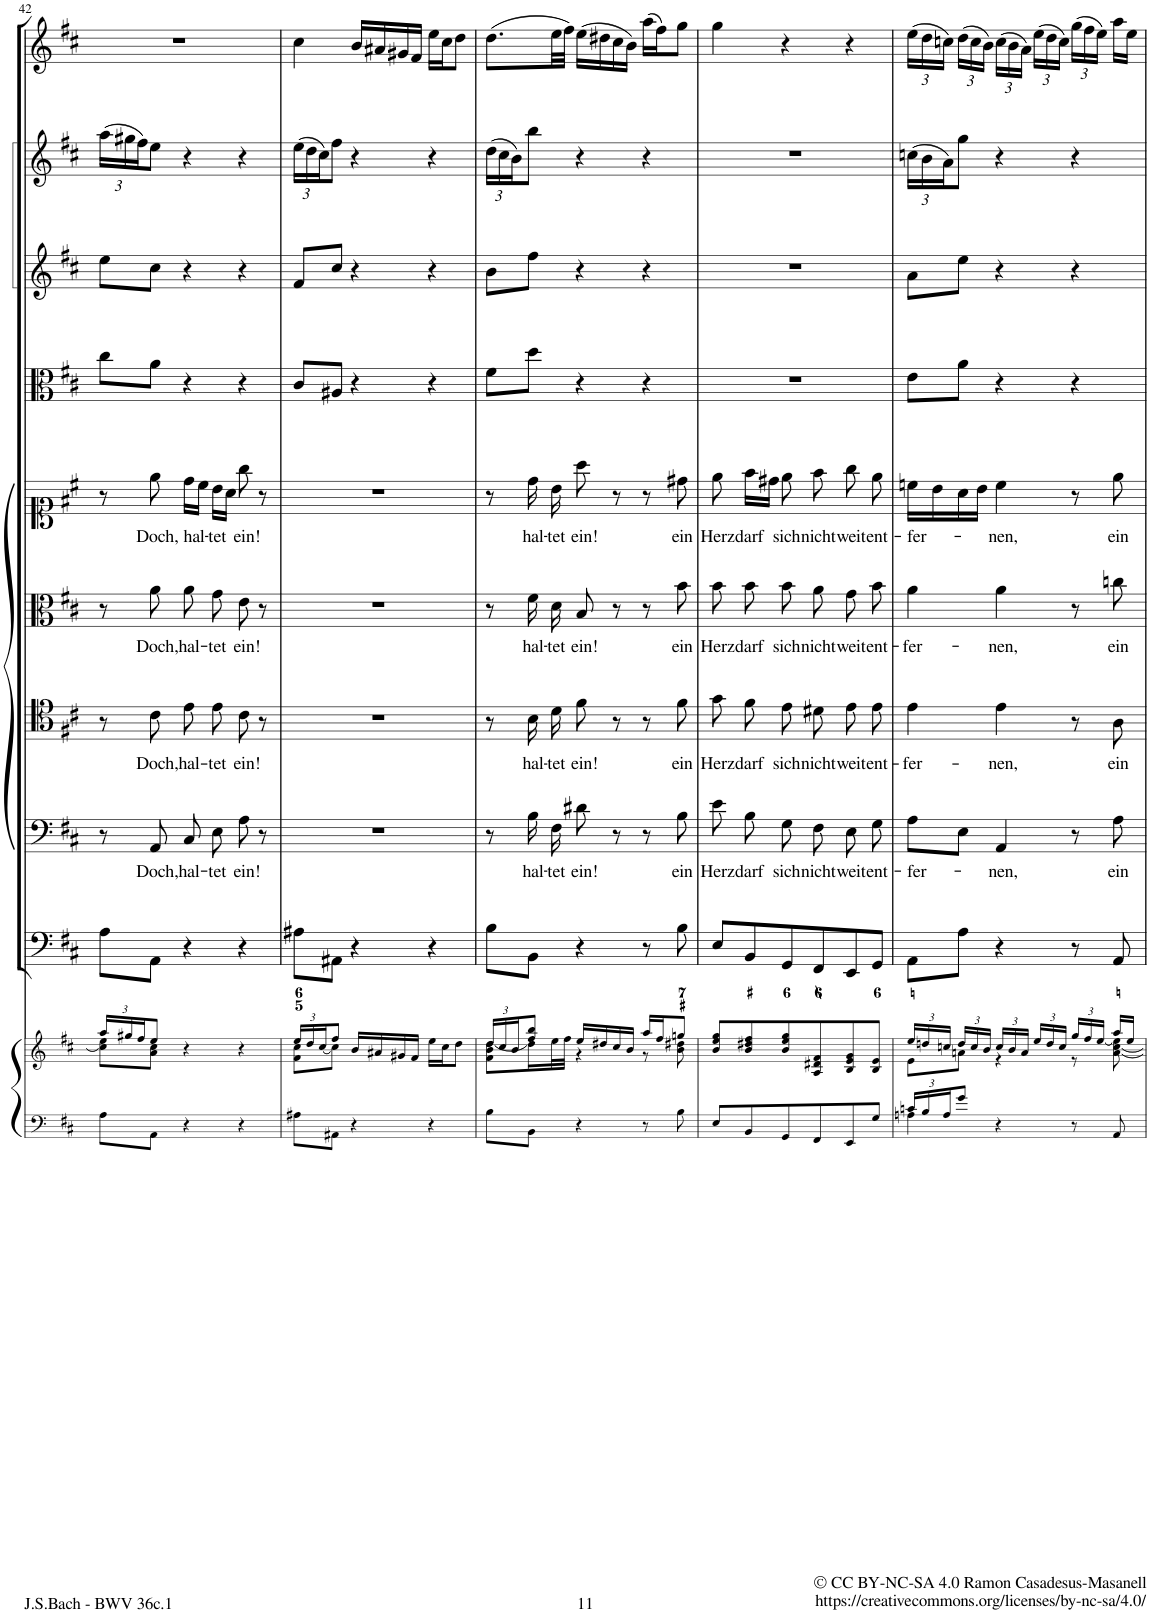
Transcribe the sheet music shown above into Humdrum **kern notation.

**kern	**kern	**kern	**kern	**text	**kern	**text	**kern	**text	**kern	**text	**kern	**kern	**kern	**kern
*part10	*part10	*part9	*part8	*part8	*part7	*part7	*part6	*part6	*part5	*part5	*part4	*part3	*part2	*part1
*staff11	*staff10	*staff9	*staff8	*staff8	*staff7	*staff7	*staff6	*staff6	*staff5	*staff5	*staff4	*staff3	*staff2	*staff1
*I"Piano reduction	*	*I"Continuo.	*I"Basso	*	*I"Tenore	*	*I"Alto	*	*I"Soprano	*	*I"Viola.	*I"Violino II	*I"Violino I	*I"Oboe d'amore I. II.
*I'Pno	*	*	*	*	*	*	*	*	*	*	*I'Vla	*	*I'Vln	*I'Ob
!!LO:PB:g=z
*clefF4	*clefG2	*clefF4	*clefF4	*	*clefC4	*	*clefC3	*	*clefC1	*	*clefC3	*clefG2	*clefG2	*clefG2
*k[f#c#]	*k[f#c#]	*k[f#c#]	*k[f#c#]	*	*k[f#c#]	*	*k[f#c#]	*	*k[f#c#]	*	*k[f#c#]	*k[f#c#]	*k[f#c#]	*k[f#c#]
*M3/4	*M3/4	*M3/4	*M3/4	*	*M3/4	*	*M3/4	*	*M3/4	*	*M3/4	*M3/4	*M3/4	*M3/4
*	*Xbrackettup	*	*	*	*	*	*	*	*	*	*	*	*Xbrackettup	*
=42	=42	=42	=42	=42	=42	=42	=42	=42	=42	=42	=42	=42	=42	=42
*	*^	*	*	*	*	*	*	*	*	*	*	*	*	*
8A\L	24aa/LL	8cc#\] 8ee\L	8A\L	8r	.	8r	.	8r	.	8r	.	8cc#\L	8ee\L	(24aa\LL	2.r
.	24gg#X/	.	.	.	.	.	.	.	.	.	.	.	.	24gg#X\	.
.	24ff#/J	.	.	.	.	.	.	.	.	.	.	.	.	24ff#\J)	.
!	!	!	!	!	!LO:LY:b	!	!LO:LY:b	!	!LO:LY:b	!	!LO:LY:b	!	!	!	!
8AA\J	8ee/J	8a\ 8cc#\J	8AA\J	8AA/	Doch,	8c#\	Doch,	8a\	Doch,	8ee\	Doch,	8a\J	8cc#\J	8ee\J	.
!	!	!	!	!	!LO:LY:b	!	!LO:LY:b	!	!LO:LY:b	!	!LO:LY:b	!	!	!	!
4r	4r	4ryy	4r	8C#/	hal-	8e\L	hal-	8a\L	hal-	16dd\LL	hal-	4r	4r	4r	.
.	.	.	.	.	.	.	.	.	.	16cc#\JJ	.	.	.	.	.
!	!	!	!	!	!LO:LY:b	!	!LO:LY:b	!	!LO:LY:b	!	!LO:LY:b	!	!	!	!
.	.	.	.	8E\	-tet	8e\J	-tet	8g\J	-tet	16b\LL	tet	.	.	.	.
.	.	.	.	.	.	.	.	.	.	16a\JJ	.	.	.	.	.
!	!	!	!	!	!LO:LY:b	!	!LO:LY:b	!	!LO:LY:b	!	!LO:LY:b	!	!	!	!
4r	4r	4ryy	4r	8A\	ein!	8c#\	ein!	8e\	ein!	8gg\	ein!	4r	4r	4r	.
.	.	.	.	8r	.	8r	.	8r	.	8r	.	.	.	.	.
=43	=43	=43	=43	=43	=43	=43	=43	=43	=43	=43	=43	=43	=43	=43	=43
8A#X\L	24ee/LL	8f#\ 8cc#\L	8A#X\L	2.r	.	2.r	.	2.r	.	2.r	.	8c#/L	8f#/L	(24ee\LL	4cc#\
.	24dd/	.	.	.	.	.	.	.	.	.	.	.	.	24dd\	.
.	[<24cc#/J	.	.	.	.	.	.	.	.	.	.	.	.	24cc#\J)	.
8AA#X\J	8ff#/J	8cc#\J]	8AA#X\J	.	.	.	.	.	.	.	.	8A#X/J	8cc#/J	8ff#\J	.
4r	16b/LL	4ryy	4r	.	.	.	.	.	.	.	.	4r	4r	4r	16b/LL
.	16a#X/	.	.	.	.	.	.	.	.	.	.	.	.	.	16a#X/
.	16g#X/	.	.	.	.	.	.	.	.	.	.	.	.	.	16g#X/
.	16f#/JJ	.	.	.	.	.	.	.	.	.	.	.	.	.	16f#/JJ
4r	16ee\LL	4ryy	4r	.	.	.	.	.	.	.	.	4r	4r	4r	16ee\LL
.	16cc#\J	.	.	.	.	.	.	.	.	.	.	.	.	.	16cc#\J
.	8dd\J	.	.	.	.	.	.	.	.	.	.	.	.	.	8dd\J
=44	=44	=44	=44	=44	=44	=44	=44	=44	=44	=44	=44	=44	=44	=44	=44
8B\L	24dd/LL	8f#\ 8b\ [8dd\L	8B\L	8r	.	8r	.	8r	.	8r	.	8f#\L	8b\L	(24dd\LL	(8.dd\L
.	24cc#/	.	.	.	.	.	.	.	.	.	.	.	.	24cc#\	.
.	24b/J	.	.	.	.	.	.	.	.	.	.	.	.	24b\J)	.
!	!	!	!	!	!LO:LY:b	!	!LO:LY:b	!	!LO:LY:b	!	!LO:LY:b	!	!	!	!
8BB\J	8ff#/ 8bb/J	16dd\L]	8BB\J	16B\	hal-	16B\LL	hal-	16f#\LL	hal-	16dd\	hal-	8dd\J	8ff#\J	8bb\J	.
!	!	!	!	!	!LO:LY:b	!	!LO:LY:b	!	!LO:LY:b	!	!LO:LY:b	!	!	!	!
.	.	32ee\L	.	16F#\	-tet	16d\JJ	-tet	16d\JJ	-tet	16b\	-tet	.	.	.	32ee\LL
.	.	32ff#\JJJ	.	.	.	.	.	.	.	.	.	.	.	.	32ff#\JJJ)
!	!	!	!	!	!LO:LY:b	!	!LO:LY:b	!	!LO:LY:b	!	!LO:LY:b	!	!	!	!
4r	16ee/LL	4r	4r	8d#X\	ein!	8f#\	ein!	8B/	ein!	8aa\	ein!	4r	4r	4r	(16ee\LL
.	16dd#X/	.	.	.	.	.	.	.	.	.	.	.	.	.	16dd#X\
.	16cc#/	.	.	8r	.	8r	.	8r	.	8r	.	.	.	.	16cc#\
.	16b/JJ	.	.	.	.	.	.	.	.	.	.	.	.	.	16b\JJ)
8r	16aa/LL	8r	8r	8r	.	8r	.	8r	.	8r	.	4r	4r	4r	(16aa\LL
.	16ff#/J	.	.	.	.	.	.	.	.	.	.	.	.	.	16ff#\J)
!	!	!	!	!	!LO:LY:b	!	!LO:LY:b	!	!LO:LY:b	!	!LO:LY:b	!	!	!	!
8B\	8ggn/J	8b\ 8dd#X\	8B\	8B\	ein	8f#\	ein	8b\	ein	8dd#X\	ein	.	.	.	8gg\J
=45	=45	=45	=45	=45	=45	=45	=45	=45	=45	=45	=45	=45	=45	=45	=45
!	!	!	!	!	!LO:LY:b	!	!LO:LY:b	!	!LO:LY:b	!	!LO:LY:b	!	!	!	!
*	*v	*v	*	*	*	*	*	*	*	*	*	*	*	*	*
8E/L	8b/ 8ee/ 8gg/L	8E/L	8e\	Herz	8g\L	Herz	8b\L	Herz	8ee\	Herz	2.r	2.r	2.r	4gg\
!	!	!	!	!LO:LY:b	!	!LO:LY:b	!	!LO:LY:b	!	!LO:LY:b	!	!	!	!
8BB/	8b/ 8dd#X/ 8ff#/	8BB/	8B\	darf	8f#\J	darf	8b\J	darf	16ff#\LL	darf	.	.	.	.
.	.	.	.	.	.	.	.	.	16dd#X\JJ	.	.	.	.	.
!	!	!	!	!LO:LY:b	!	!LO:LY:b	!	!LO:LY:b	!	!LO:LY:b	!	!	!	!
8GG/	8b/ 8ee/ 8gg/	8GG/	8G\	sich	8e\L	sich	8b\L	sich	8ee\	sich	.	.	.	4r
!	!	!	!	!LO:LY:b	!	!LO:LY:b	!	!LO:LY:b	!	!LO:LY:b	!	!	!	!
8FF#/	8A/ 8d#X/ 8f#/	8FF#/	8F#\	nicht	8d#X\J	nicht	8a\J	nicht	8ff#\	nicht	.	.	.	.
!	!	!	!	!LO:LY:b	!	!LO:LY:b	!	!LO:LY:b	!	!LO:LY:b	!	!	!	!
8EE/	8B/ 8e/ 8g/	8EE/	8E\	weit	8e\L	weit	8g\L	weit	8gg\	weit	.	.	.	4r
!	!	!	!	!LO:LY:b	!	!LO:LY:b	!	!LO:LY:b	!	!LO:LY:b	!	!	!	!
8G/J	8B/ 8e/J	8GG/J	8G\	ent-	8e\J	ent-	8b\J	ent-	8ee\	ent-	.	.	.	.
=46	=46	=46	=46	=46	=46	=46	=46	=46	=46	=46	=46	=46	=46	=46
*Xbrackettup	*	*	*	*	*	*	*	*	*	*	*	*	*	*
*^	*^	*	*	*	*	*	*	*	*	*	*	*	*	*
!	!	!	!	!	!	!LO:LY:b	!	!LO:LY:b	!	!LO:LY:b	!	!LO:LY:b	!	!	!	!
*	*	*	*	*	*	*	*	*	*	*	*	*	*	*	*	*Xbrackettup
24cn/LL	4An\	24ee/LL	8e\L	8AA\L	8A\L	fer-	4e\	fer-	4a\	fer-	16ccn\LL	-fer-	8e\L	8a\L	(24ccn\LL	(24ee\LL
24B/	.	24ddn/	.	.	.	.	.	.	.	.	.	.	.	.	24b\	24dd\
.	.	.	.	.	.	.	.	.	.	.	16b\	.	.	.	.	.
24A/J	.	24ccn/JJ	.	.	.	.	.	.	.	.	.	.	.	.	24a\J)	24ccn\JJ)
8g/J	.	24dd/LL	8an\J	8A\J	8E\J	.	.	.	.	.	16a\	.	8a\J	8ee\J	8gg\J	(24dd\LL
.	.	24cc/	.	.	.	.	.	.	.	.	.	.	.	.	.	24cc\
.	.	.	.	.	.	.	.	.	.	.	16b\JJ	.	.	.	.	.
.	.	24b/JJ	.	.	.	.	.	.	.	.	.	.	.	.	.	24b\JJ)
!	!	!	!	!	!	!LO:LY:b	!	!LO:LY:b	!	!LO:LY:b	!	!LO:LY:b	!	!	!	!
4r	4ryy	24cc/LL	4r	4r	4AA/	-nen,	4e\	-nen,	4a\	-nen,	4cc\	-nen,	4r	4r	4r	(24cc\LL
.	.	24b/	.	.	.	.	.	.	.	.	.	.	.	.	.	24b\
.	.	24a/JJ	.	.	.	.	.	.	.	.	.	.	.	.	.	24a\JJ)
.	.	24ee/LL	.	.	.	.	.	.	.	.	.	.	.	.	.	(24ee\LL
.	.	24dd/	.	.	.	.	.	.	.	.	.	.	.	.	.	24dd\
.	.	24cc/JJ	.	.	.	.	.	.	.	.	.	.	.	.	.	24cc\JJ)
8r	8ryy	24gg/LL	8r	8r	8r	.	8r	.	8r	.	8r	.	4r	4r	4r	(24gg\LL
.	.	24ff#/	.	.	.	.	.	.	.	.	.	.	.	.	.	24ff#\
.	.	[<24ee/JJ	.	.	.	.	.	.	.	.	.	.	.	.	.	24ee\JJ)
!	!	!	!	!	!	!LO:LY:b	!	!LO:LY:b	!	!LO:LY:b	!	!LO:LY:b	!	!	!	!
8AA/	8ryy	16aa/LL	[8a\ [8cc\ 8ee\]	8AA/	8A\	ein	8A\	ein	8ccn\	ein	8ee\	ein	.	.	.	16aa\LL
.	.	16ee/JJ	.	.	.	.	.	.	.	.	.	.	.	.	.	16ee\JJ
*v	*v	*	*	*	*	*	*	*	*	*	*	*	*	*	*	*
*	*v	*v	*	*	*	*	*	*	*	*	*	*	*	*	*
=	=	=	=	=	=	=	=	=	=	=	=	=	=	=
*-	*-	*-	*-	*-	*-	*-	*-	*-	*-	*-	*-	*-	*-	*-
